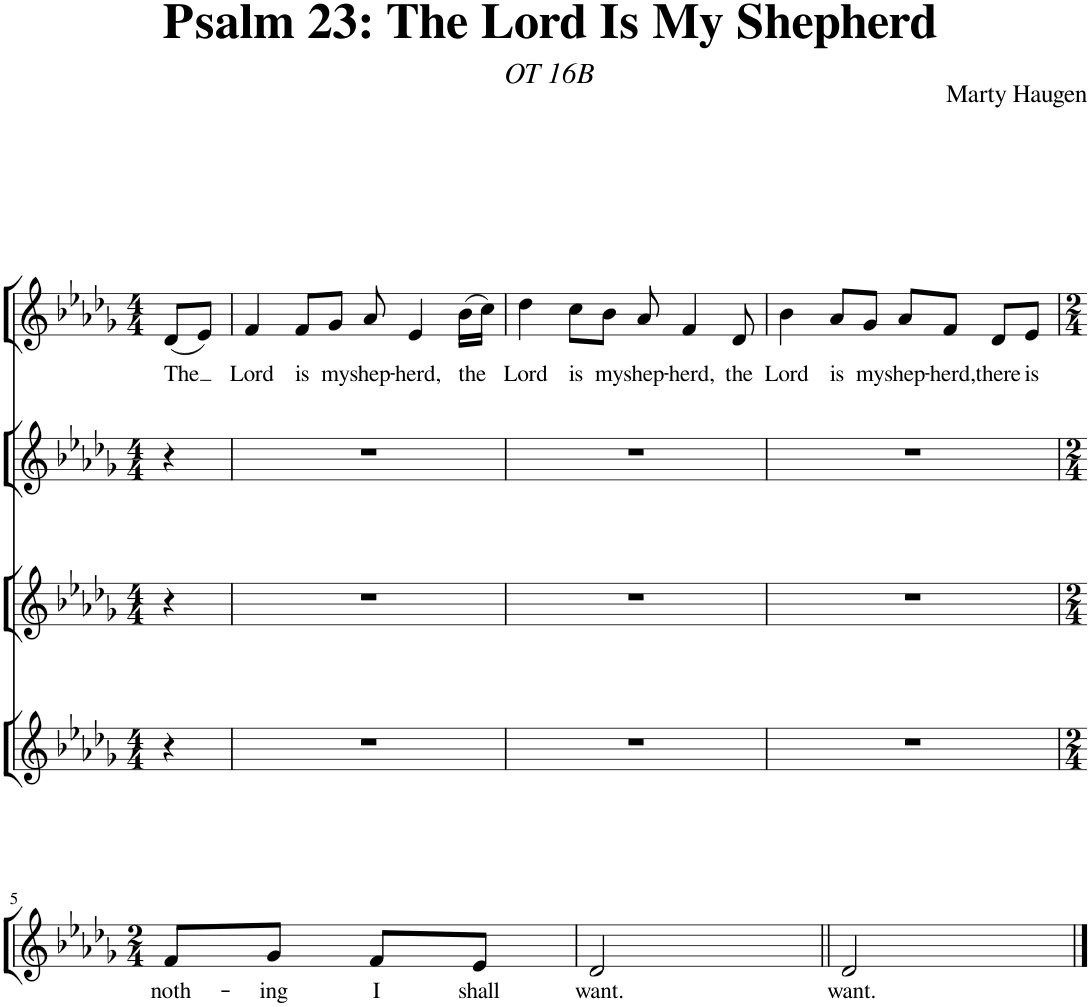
**kern	**kern	**kern	**kern	**text
*part4	*part3	*part2	*part1	*part1
*staff4	*staff3	*staff2	*staff1	*staff1
*I"Voice	*I"Voice	*I"Voice	*I"Voice	*
*clefG2	*clefG2	*clefG2	*clefG2	*
*k[b-e-a-d-g-]	*k[b-e-a-d-g-]	*k[b-e-a-d-g-]	*k[b-e-a-d-g-]	*
*M4/4	*M4/4	*M4/4	*M4/4	*
=1	=1	=1	=1	=1
!	!	!	!	!LO:LY:b
4r	4r	4r	(8d-/L	The
.	.	.	8e-/J)	.
=2	=2	=2	=2	=2
!	!	!	!	!LO:LY:b
1r	1r	1r	4f/	Lord
!	!	!	!	!LO:LY:b
.	.	.	8f/L	is
!	!	!	!	!LO:LY:b
.	.	.	8g-/J	my
!	!	!	!	!LO:LY:b
.	.	.	8a-/	shep-
!	!	!	!	!LO:LY:b
.	.	.	4e-/	-herd,
!	!	!	!	!LO:LY:b
.	.	.	(16b-\LL	the
.	.	.	16cc\JJ)	.
=3	=3	=3	=3	=3
!	!	!	!	!LO:LY:b
1r	1r	1r	4dd-\	Lord
!	!	!	!	!LO:LY:b
.	.	.	8cc\L	is
!	!	!	!	!LO:LY:b
.	.	.	8b-\J	my
!	!	!	!	!LO:LY:b
.	.	.	8a-/	shep-
!	!	!	!	!LO:LY:b
.	.	.	4f/	-herd,
!	!	!	!	!LO:LY:b
.	.	.	8d-/	the
=4	=4	=4	=4	=4
!	!	!	!	!LO:LY:b
1r	1r	1r	4b-\	Lord
!	!	!	!	!LO:LY:b
.	.	.	8a-/L	is
!	!	!	!	!LO:LY:b
.	.	.	8g-/J	my
!	!	!	!	!LO:LY:b
.	.	.	8a-/L	shep-
!	!	!	!	!LO:LY:b
.	.	.	8f/J	-herd,
!	!	!	!	!LO:LY:b
.	.	.	8d-/L	there
!	!	!	!	!LO:LY:b
.	.	.	8e-/J	is
!!LO:LB:g=z
=5	=5	=5	=5	=5
*M2/4	*M2/4	*M2/4	*M2/4	*
!	!	!	!	!LO:LY:b
2r	2r	2r	8f/L	noth-
!	!	!	!	!LO:LY:b
.	.	.	8g-/J	-ing
!	!	!	!	!LO:LY:b
.	.	.	8f/L	I
!	!	!	!	!LO:LY:b
.	.	.	8e-/J	shall
=6	=6	=6	=6	=6
!	!	!	!	!LO:LY:b
2r	2r	2r	2d-/	want.
=7||	=7||	=7||	=7||	=7||
!	!	!	!	!LO:LY:b
2r	2r	2r	2d-/	want.
==	==	==	==	==
*-	*-	*-	*-	*-
